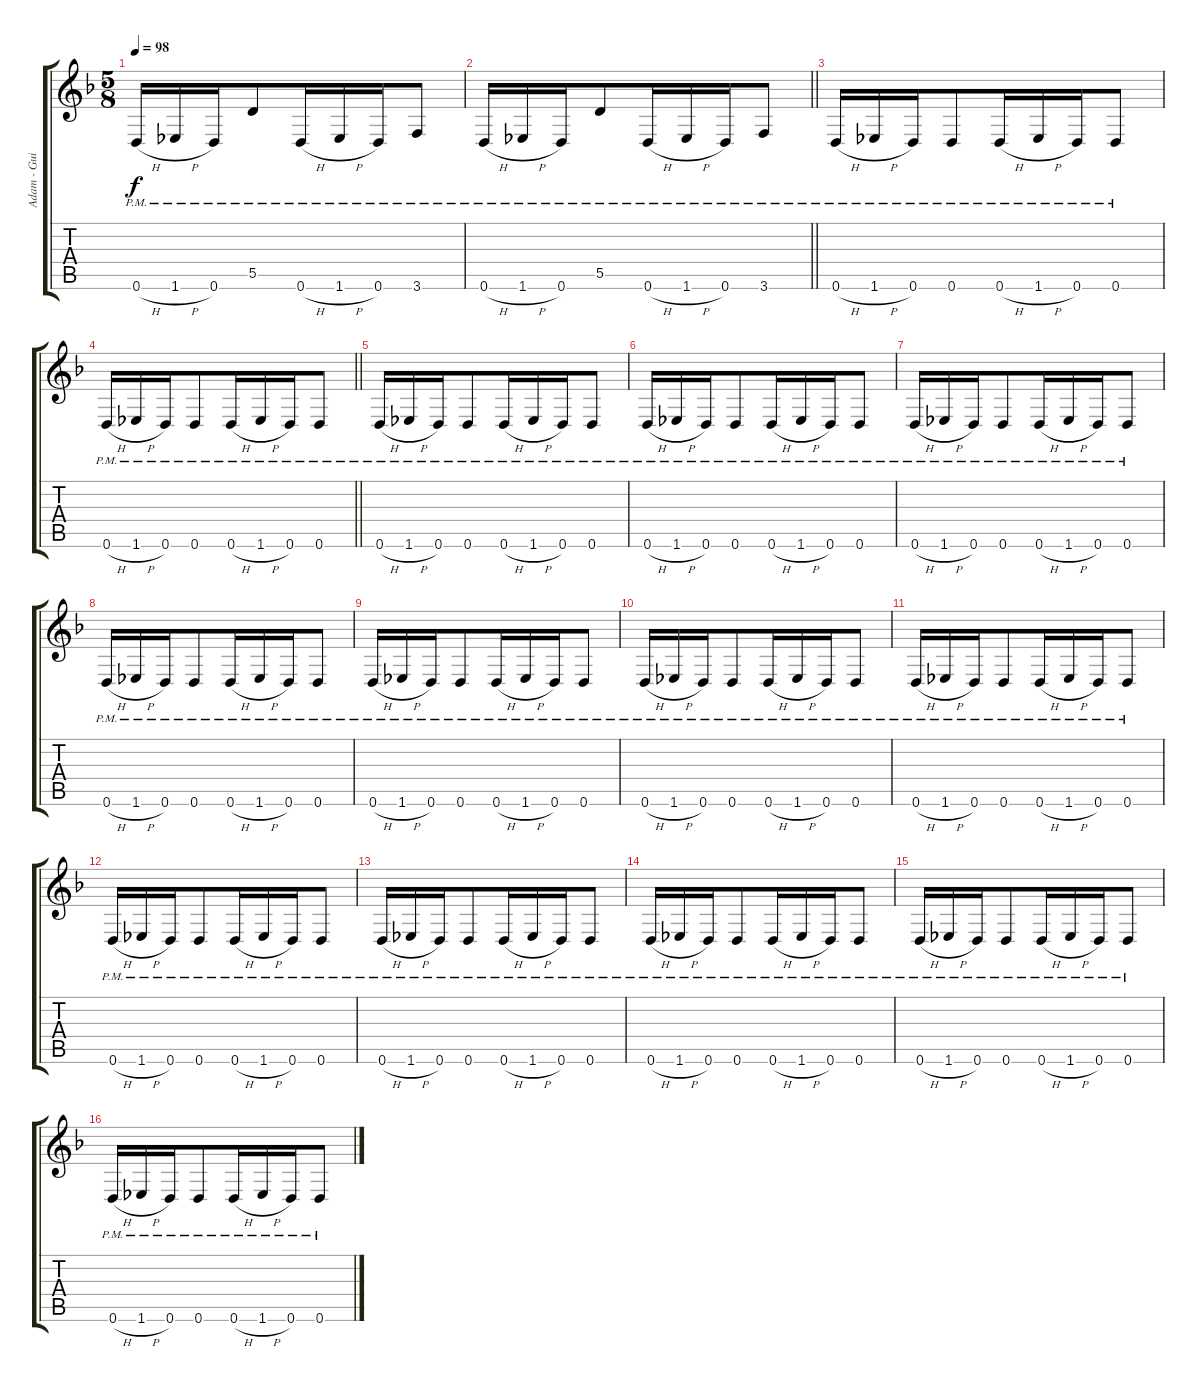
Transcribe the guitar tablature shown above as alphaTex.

\track ("Adam - Guitar" "Adam - Gui") {instrument overdrivenguitar}
\staff {score tabs}
\tuning (E4 B3 G3 D3 A2 D2) {hide}
\ts (5 8)
\tempo 98
\clef g2
\ks dminor
0.6{h pm}.16{dy f} 1.6{h pm}.16{beam merge} 0.6{pm}.16 5.5{pm}.8 0.6{h pm}.16{beam merge} 1.6{h pm}.16 0.6{pm}.16{beam merge} 3.6{pm}.8 |
\barLineRight lightlight
0.6{h pm}.16 1.6{h pm}.16{beam merge} 0.6{pm}.16 5.5{pm}.8 0.6{h pm}.16{beam merge} 1.6{h pm}.16 0.6{pm}.16{beam merge} 3.6{pm}.8 |
0.6{h pm}.16{volume 6} 1.6{h pm}.16{beam merge} 0.6{pm}.16 0.6{pm}.8 0.6{h pm}.16{beam merge} 1.6{h pm}.16 0.6{pm}.16{beam merge} 0.6{pm}.8 |
\barLineRight lightlight
0.6{h pm}.16 1.6{h pm}.16{beam merge} 0.6{pm}.16 0.6{pm}.8 0.6{h pm}.16{beam merge} 1.6{h pm}.16 0.6{pm}.16{beam merge} 0.6{pm}.8 |
0.6{h pm}.16{volume 10} 1.6{h pm}.16{beam merge} 0.6{pm}.16 0.6{pm}.8 0.6{h pm}.16{beam merge} 1.6{h pm}.16 0.6{pm}.16{beam merge} 0.6{pm}.8 |
0.6{h pm}.16 1.6{h pm}.16{beam merge} 0.6{pm}.16 0.6{pm}.8 0.6{h pm}.16{beam merge} 1.6{h pm}.16 0.6{pm}.16{beam merge} 0.6{pm}.8 |
0.6{h pm}.16 1.6{h pm}.16{beam merge} 0.6{pm}.16 0.6{pm}.8 0.6{h pm}.16{beam merge} 1.6{h pm}.16 0.6{pm}.16{beam merge} 0.6{pm}.8 |
0.6{h pm}.16 1.6{h pm}.16{beam merge} 0.6{pm}.16 0.6{pm}.8 0.6{h pm}.16{beam merge} 1.6{h pm}.16 0.6{pm}.16{beam merge} 0.6{pm}.8 |
0.6{h pm}.16 1.6{h pm}.16{beam merge} 0.6{pm}.16 0.6{pm}.8 0.6{h pm}.16{beam merge} 1.6{h pm}.16 0.6{pm}.16{beam merge} 0.6{pm}.8 |
0.6{h pm}.16 1.6{h pm}.16{beam merge} 0.6{pm}.16 0.6{pm}.8 0.6{h pm}.16{beam merge} 1.6{h pm}.16 0.6{pm}.16{beam merge} 0.6{pm}.8 |
0.6{h pm}.16 1.6{h pm}.16{beam merge} 0.6{pm}.16 0.6{pm}.8 0.6{h pm}.16{beam merge} 1.6{h pm}.16 0.6{pm}.16{beam merge} 0.6{pm}.8 |
0.6{h pm}.16 1.6{h pm}.16{beam merge} 0.6{pm}.16 0.6{pm}.8 0.6{h pm}.16{beam merge} 1.6{h pm}.16 0.6{pm}.16{beam merge} 0.6{pm}.8 |
0.6{h pm}.16 1.6{h pm}.16{beam merge} 0.6{pm}.16 0.6{pm}.8 0.6{h pm}.16{beam merge} 1.6{h pm}.16 0.6{pm}.16{beam merge} 0.6{pm}.8 |
0.6{h pm}.16 1.6{h pm}.16{beam merge} 0.6{pm}.16 0.6{pm}.8 0.6{h pm}.16{beam merge} 1.6{h pm}.16 0.6{pm}.16{beam merge} 0.6{pm}.8 |
0.6{h pm}.16 1.6{h pm}.16{beam merge} 0.6{pm}.16 0.6{pm}.8 0.6{h pm}.16{beam merge} 1.6{h pm}.16 0.6{pm}.16{beam merge} 0.6{pm}.8 |
0.6{h pm}.16 1.6{h pm}.16{beam merge} 0.6{pm}.16 0.6{pm}.8 0.6{h pm}.16{beam merge} 1.6{h pm}.16 0.6{pm}.16{beam merge} 0.6{pm}.8
